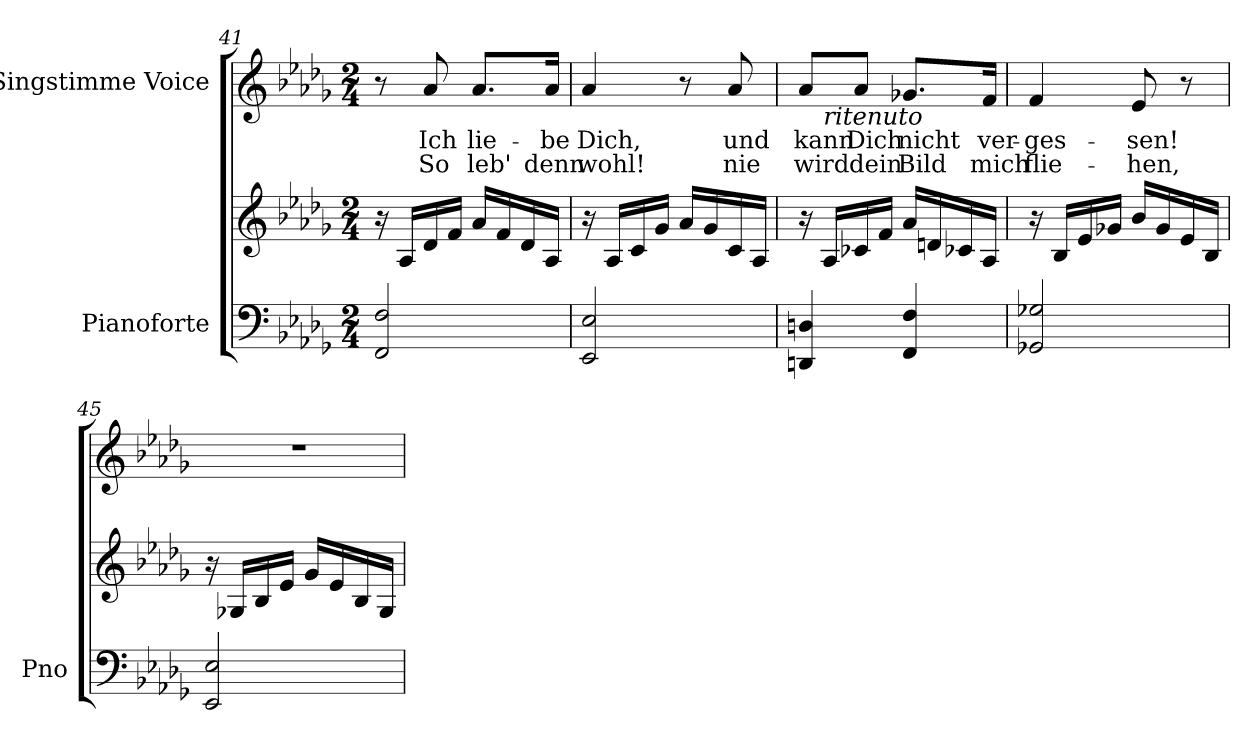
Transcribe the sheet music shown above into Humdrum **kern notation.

**kern	**kern	**kern	**text	**text	**dynam
*part2	*part2	*part1	*part1	*part1	*part1
*staff3	*staff2	*staff1	*staff1	*staff1	*staff1
*I"Pianoforte	*	*I"Singstimme Voice	*	*	*
*I'Pno	*	*	*	*	*
*clefF4	*clefG2	*clefG2	*	*	*
*k[b-e-a-d-g-]	*k[b-e-a-d-g-]	*k[b-e-a-d-g-]	*	*	*
*M2/4	*M2/4	*M2/4	*	*	*
=41	=41	=41	=41	=41	=41
2FF/ 2F/	16r	8r	.	.	.
.	16A-/LL	.	.	.	.
!	!	!	!	!	!LO:DY:a
.	16d-/	8a-/	Ich	So	other-dynamics
.	16f/JJ	.	.	.	.
.	16a-/LL	8.a-/L	lie-	leb'	.
.	16f/	.	.	.	.
.	16d-/	.	.	.	.
.	16A-/JJ	16a-/Jk	-be	denn	.
=42	=42	=42	=42	=42	=42
2EE-/ 2E-/	16r	4a-/	Dich,	wohl!	.
.	16A-/LL	.	.	.	.
.	16c/	.	.	.	.
.	16g-/JJ	.	.	.	.
.	16a-/LL	8r	.	.	.
.	16g-/	.	.	.	.
.	16c/	8a-/	und	nie	.
.	16A-/JJ	.	.	.	.
=43	=43	=43	=43	=43	=43
*	*	*^	*	*	*
4DDn/ 4Dn/	16r	8a-/L	16ryy	kann	wird	.
!	!	!	!LO:TX:b:i:t=ritenuto	!	!	!
.	16A-/LL	.	4..ryy	.	.	.
.	16c-X/	8a-/J	.	Dich	dein	.
.	16f/JJ	.	.	.	.	.
4FF/ 4F/	16a-/LL	8.g-X/L	.	nicht	Bild	.
.	16dn/	.	.	.	.	.
.	16c-X/	.	.	.	.	.
.	16A-/JJ	16f/Jk	.	ver-	mich	.
*	*	*v	*v	*	*	*
=44	=44	=44	=44	=44	=44
2GG-X/ 2G-X/	16r	4f/	-ges-	flie-	.
.	16B-/LL	.	.	.	.
.	16e-/	.	.	.	.
.	16g-X/JJ	.	.	.	.
.	16b-/LL	8e-/	-sen!	-hen,	.
.	16g-/	.	.	.	.
.	16e-/	8r	.	.	.
.	16B-/JJ	.	.	.	.
=45	=45	=45	=45	=45	=45
2EE-/ 2E-/	16r	2r	.	.	.
.	16G-X/LL	.	.	.	.
.	16B-/	.	.	.	.
.	16e-/JJ	.	.	.	.
.	16g-/LL	.	.	.	.
.	16e-/	.	.	.	.
.	16B-/	.	.	.	.
.	16G-/JJ	.	.	.	.
=	=	=	=	=	=
*-	*-	*-	*-	*-	*-
